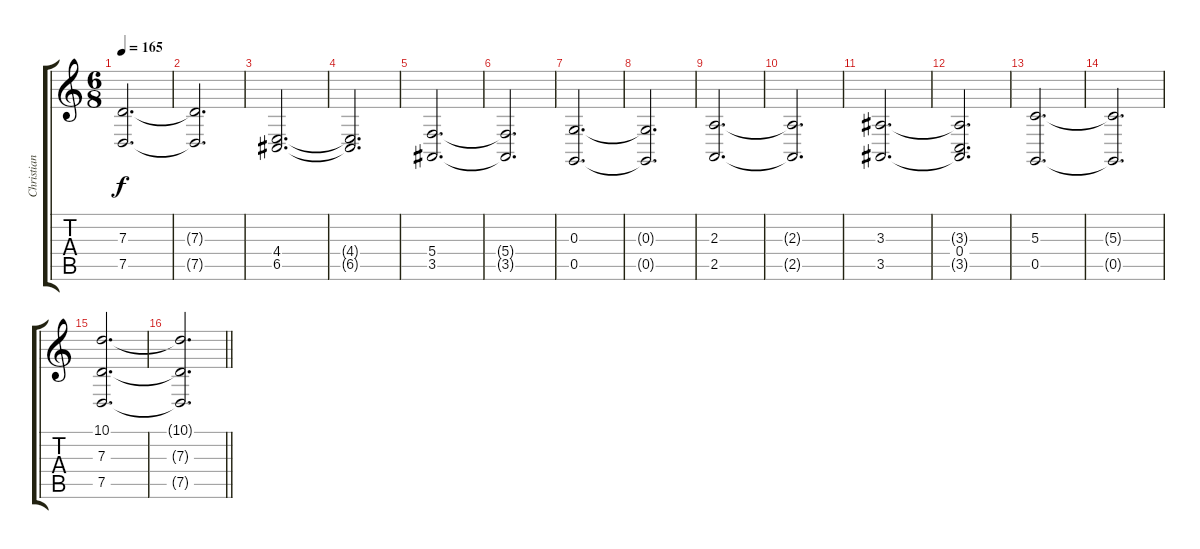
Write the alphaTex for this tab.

\track ("Christian Lorenz" "Christian ") {instrument stringensemble1}
\staff {score tabs}
\tuning (E4 C4 G3 C3 G2 C2) {hide}
\ts (6 8)
\tempo 165
\clef g2
\ks c
(7.3 7.5).2{d dy f} |
(7.3{t} 7.5{t}).2{d} |
(4.4 6.5).2{d} |
(4.4{t} 6.5{t}).2{d} |
(5.4 3.5).2{d} |
(5.4{t} 3.5{t}).2{d} |
(0.3 0.5).2{d} |
(0.3{t} 0.5{t}).2{d} |
(2.3 2.5).2{d} |
(2.3{t} 2.5{t}).2{d} |
(3.3 3.5).2{d} |
(3.3{t} 0.4 3.5{t}).2{d} |
(5.3 0.5).2{d} |
(5.3{t} 0.5{t}).2{d} |
(10.1 7.3 7.5).2{d} |
\barLineRight lightlight
(10.1{t} 7.3{t} 7.5{t}).2{d}
